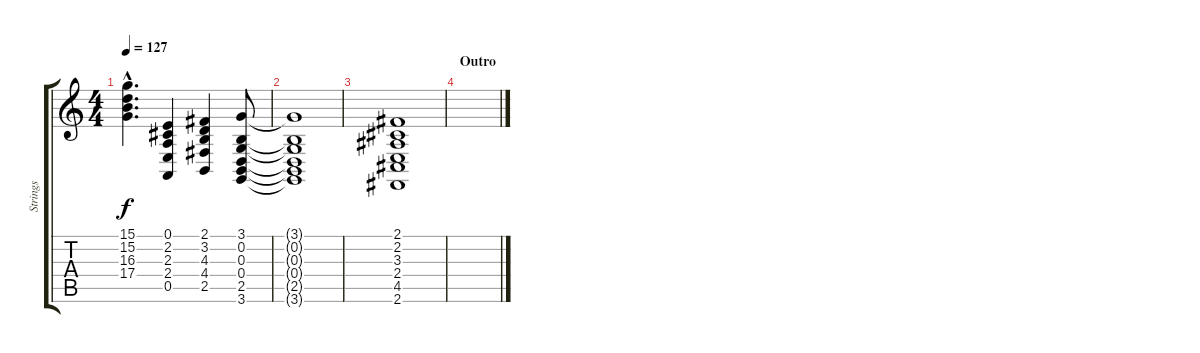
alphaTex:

\track ("Strings" "Strings") {instrument stringensemble2}
\staff {score tabs}
\tuning (E4 B3 G3 D3 A2 E2) {hide}
\ts (4 4)
\tempo 127
\clef g2
\ks c
(15.1{hac t} 15.2{hac t} 16.3{hac t} 17.4{hac t}).4{d dy f} (0.1 2.2 2.3 2.4 0.5).4 (2.1 3.2 4.3 4.4 2.5).4 (3.1 0.2 0.3 0.4 2.5 3.6).8 |
(3.1{t} 0.2{t} 0.3{t} 0.4{t} 2.5{t} 3.6{t}).1 |
(2.1 2.2 3.3 2.4 4.5 2.6).1 |
\section ("" "Outro")
